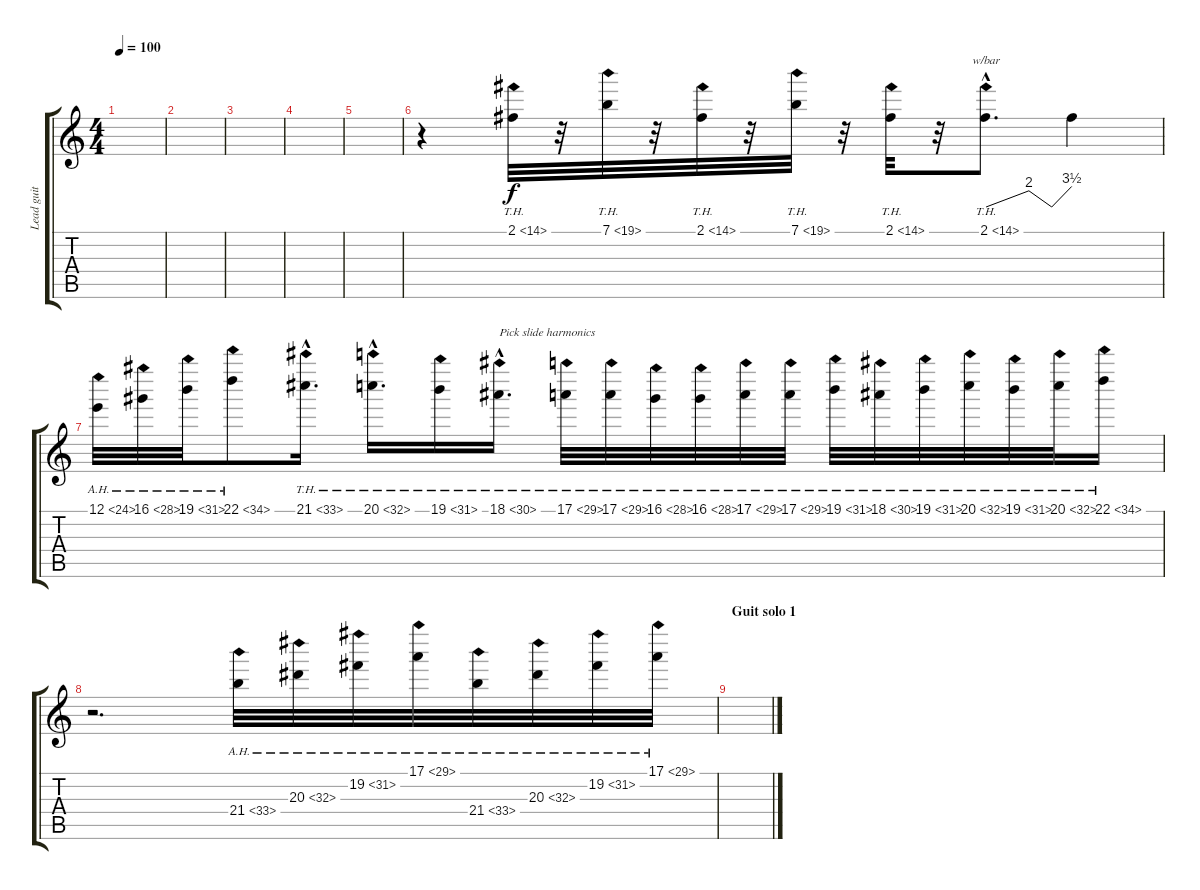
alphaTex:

\track ("Lead guit 2" "Lead guit ") {instrument distortionguitar}
\staff {score tabs}
\tuning (E4 B3 G3 D3 A2 E2) {hide}
\ts (4 4)
\tempo 100
\clef g2
\ks c
|
|
|
|
|
r.4 2.1{th 12}.32 r.32 7.1{th 12}.32 r.32 2.1{th 12}.32 r.32 7.1{th 12}.32 r.32 2.1{th 12}.32 r.32 2.1{th 12 hac}.8{d tbe (custom default 0 0 30 8 46 0 60 14)} 2.1{t}.4 |
12.1{ah 12}.32 16.1{ah 12}.32 19.1{ah 12}.32 22.1{ah 12}.8 21.1{th 12 hac}.16{d} 20.1{th 12 hac}.16{d} 19.1{th 12}.16 18.1{th 12 hac}.16{d txt "Pick slide harmonics"} 17.1{th 12}.32 17.1{th 12}.32 16.1{th 12}.32 16.1{th 12}.32 17.1{th 12}.32 17.1{th 12}.32 19.1{th 12}.32 18.1{th 12}.32 19.1{th 12}.32 20.1{th 12}.32 19.1{th 12}.32 20.1{th 12}.32 22.1{th 12}.16 |
r.2{d} 21.4{ah 12}.32 20.3{ah 12}.32 19.2{ah 12}.32 17.1{ah 12}.32 21.4{ah 12}.32 20.3{ah 12}.32 19.2{ah 12}.32 17.1{ah 12}.32 |
\section ("" "Guit solo 1")
